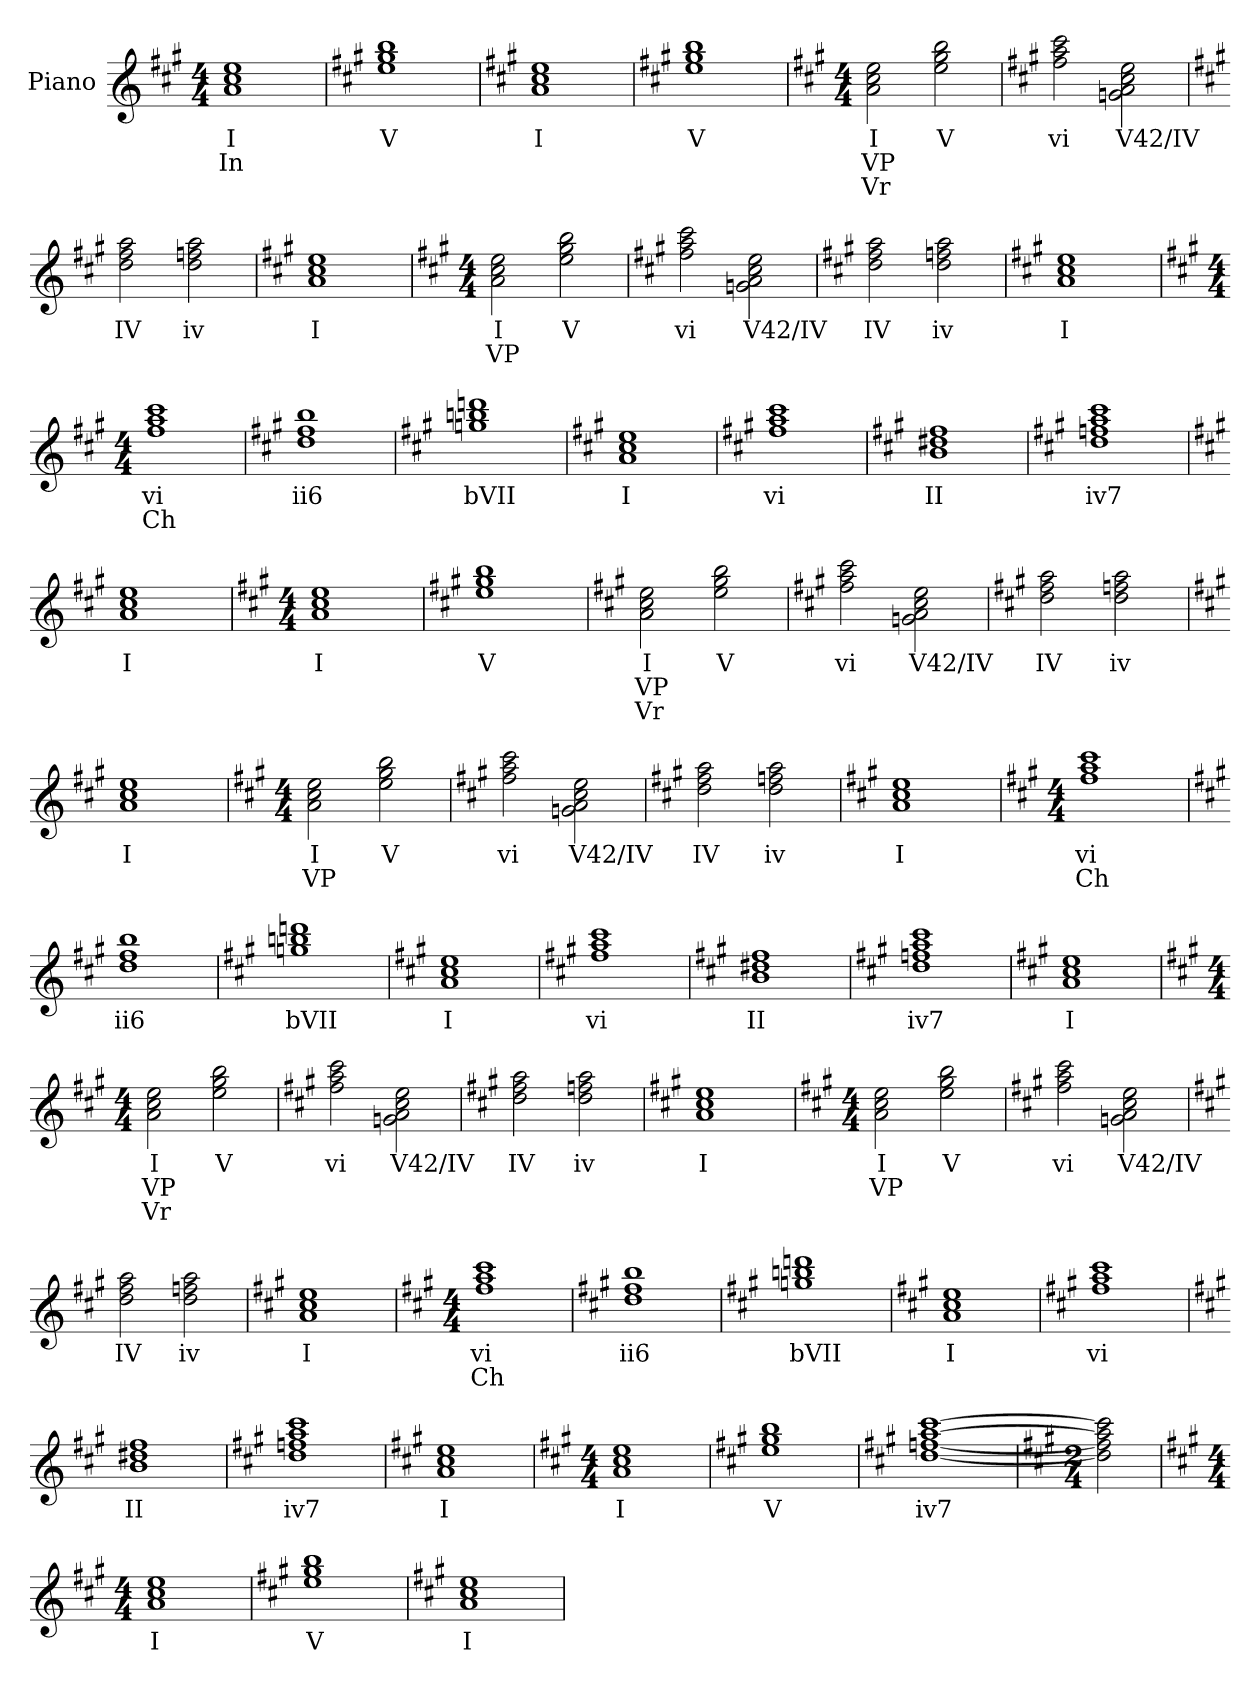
**kern	**text	**text	**text
*part1	*part1	*part1	*part1
*staff1	*staff1	*staff1	*staff1
*I"Piano	*	*	*
*I'Pno	*	*	*
*k[f#c#g#]	*	*	*
*A:	*	*	*
*M4/4	*	*	*
=	=	=	=
1a 1cc# 1ee	I	In	.
=	=	=	=
*k[f#c#g#]	*	*	*
*A:	*	*	*
1ee 1gg# 1bb	V	.	.
=	=	=	=
*k[f#c#g#]	*	*	*
*A:	*	*	*
1a 1cc# 1ee	I	.	.
=	=	=	=
*k[f#c#g#]	*	*	*
*A:	*	*	*
1ee 1gg# 1bb	V	.	.
=	=	=	=
*k[f#c#g#]	*	*	*
*A:	*	*	*
*M4/4	*	*	*
2a 2cc# 2ee	I	VP	Vr
2ee 2gg# 2bb	V	.	.
=	=	=	=
*k[f#c#g#]	*	*	*
*A:	*	*	*
2ff# 2aa 2ccc#	vi	.	.
2gn 2a 2cc# 2ee	V42/IV	.	.
=	=	=	=
*k[f#c#g#]	*	*	*
*A:	*	*	*
2dd 2ff# 2aa	IV	.	.
2dd 2ffn 2aa	iv	.	.
=	=	=	=
*k[f#c#g#]	*	*	*
*A:	*	*	*
1a 1cc# 1ee	I	.	.
=	=	=	=
*k[f#c#g#]	*	*	*
*A:	*	*	*
*M4/4	*	*	*
2a 2cc# 2ee	I	VP	.
2ee 2gg# 2bb	V	.	.
=	=	=	=
*k[f#c#g#]	*	*	*
*A:	*	*	*
2ff# 2aa 2ccc#	vi	.	.
2gn 2a 2cc# 2ee	V42/IV	.	.
=	=	=	=
*k[f#c#g#]	*	*	*
*A:	*	*	*
2dd 2ff# 2aa	IV	.	.
2dd 2ffn 2aa	iv	.	.
=	=	=	=
*k[f#c#g#]	*	*	*
*A:	*	*	*
1a 1cc# 1ee	I	.	.
=	=	=	=
*k[f#c#g#]	*	*	*
*A:	*	*	*
*M4/4	*	*	*
1ff# 1aa 1ccc#	vi	Ch	.
=	=	=	=
*k[f#c#g#]	*	*	*
*A:	*	*	*
1dd 1ff# 1bb	ii6	.	.
=	=	=	=
*k[f#c#g#]	*	*	*
*A:	*	*	*
1ggn 1bbn 1dddn	bVII	.	.
=	=	=	=
*k[f#c#g#]	*	*	*
*A:	*	*	*
1a 1cc# 1ee	I	.	.
=	=	=	=
*k[f#c#g#]	*	*	*
*A:	*	*	*
1ff# 1aa 1ccc#	vi	.	.
=	=	=	=
*k[f#c#g#]	*	*	*
*A:	*	*	*
1b 1dd#X 1ff#	II	.	.
=	=	=	=
*k[f#c#g#]	*	*	*
*A:	*	*	*
1dd 1ffn 1aa 1ccc#	iv7	.	.
=	=	=	=
*k[f#c#g#]	*	*	*
*A:	*	*	*
1a 1cc# 1ee	I	.	.
=	=	=	=
*k[f#c#g#]	*	*	*
*A:	*	*	*
*M4/4	*	*	*
1a 1cc# 1ee	I	.	.
=	=	=	=
*k[f#c#g#]	*	*	*
*A:	*	*	*
1ee 1gg# 1bb	V	.	.
=	=	=	=
*k[f#c#g#]	*	*	*
*A:	*	*	*
2a 2cc# 2ee	I	VP	Vr
2ee 2gg# 2bb	V	.	.
=	=	=	=
*k[f#c#g#]	*	*	*
*A:	*	*	*
2ff# 2aa 2ccc#	vi	.	.
2gn 2a 2cc# 2ee	V42/IV	.	.
=	=	=	=
*k[f#c#g#]	*	*	*
*A:	*	*	*
2dd 2ff# 2aa	IV	.	.
2dd 2ffn 2aa	iv	.	.
=	=	=	=
*k[f#c#g#]	*	*	*
*A:	*	*	*
1a 1cc# 1ee	I	.	.
=	=	=	=
*k[f#c#g#]	*	*	*
*A:	*	*	*
*M4/4	*	*	*
2a 2cc# 2ee	I	VP	.
2ee 2gg# 2bb	V	.	.
=	=	=	=
*k[f#c#g#]	*	*	*
*A:	*	*	*
2ff# 2aa 2ccc#	vi	.	.
2gn 2a 2cc# 2ee	V42/IV	.	.
=	=	=	=
*k[f#c#g#]	*	*	*
*A:	*	*	*
2dd 2ff# 2aa	IV	.	.
2dd 2ffn 2aa	iv	.	.
=	=	=	=
*k[f#c#g#]	*	*	*
*A:	*	*	*
1a 1cc# 1ee	I	.	.
=	=	=	=
*k[f#c#g#]	*	*	*
*A:	*	*	*
*M4/4	*	*	*
1ff# 1aa 1ccc#	vi	Ch	.
=	=	=	=
*k[f#c#g#]	*	*	*
*A:	*	*	*
1dd 1ff# 1bb	ii6	.	.
=	=	=	=
*k[f#c#g#]	*	*	*
*A:	*	*	*
1ggn 1bbn 1dddn	bVII	.	.
=	=	=	=
*k[f#c#g#]	*	*	*
*A:	*	*	*
1a 1cc# 1ee	I	.	.
=	=	=	=
*k[f#c#g#]	*	*	*
*A:	*	*	*
1ff# 1aa 1ccc#	vi	.	.
=	=	=	=
*k[f#c#g#]	*	*	*
*A:	*	*	*
1b 1dd#X 1ff#	II	.	.
=	=	=	=
*k[f#c#g#]	*	*	*
*A:	*	*	*
1dd 1ffn 1aa 1ccc#	iv7	.	.
=	=	=	=
*k[f#c#g#]	*	*	*
*A:	*	*	*
1a 1cc# 1ee	I	.	.
=	=	=	=
*k[f#c#g#]	*	*	*
*A:	*	*	*
*M4/4	*	*	*
2a 2cc# 2ee	I	VP	Vr
2ee 2gg# 2bb	V	.	.
=	=	=	=
*k[f#c#g#]	*	*	*
*A:	*	*	*
2ff# 2aa 2ccc#	vi	.	.
2gn 2a 2cc# 2ee	V42/IV	.	.
=	=	=	=
*k[f#c#g#]	*	*	*
*A:	*	*	*
2dd 2ff# 2aa	IV	.	.
2dd 2ffn 2aa	iv	.	.
=	=	=	=
*k[f#c#g#]	*	*	*
*A:	*	*	*
1a 1cc# 1ee	I	.	.
=	=	=	=
*k[f#c#g#]	*	*	*
*A:	*	*	*
*M4/4	*	*	*
2a 2cc# 2ee	I	VP	.
2ee 2gg# 2bb	V	.	.
=	=	=	=
*k[f#c#g#]	*	*	*
*A:	*	*	*
2ff# 2aa 2ccc#	vi	.	.
2gn 2a 2cc# 2ee	V42/IV	.	.
=	=	=	=
*k[f#c#g#]	*	*	*
*A:	*	*	*
2dd 2ff# 2aa	IV	.	.
2dd 2ffn 2aa	iv	.	.
=	=	=	=
*k[f#c#g#]	*	*	*
*A:	*	*	*
1a 1cc# 1ee	I	.	.
=	=	=	=
*k[f#c#g#]	*	*	*
*A:	*	*	*
*M4/4	*	*	*
1ff# 1aa 1ccc#	vi	Ch	.
=	=	=	=
*k[f#c#g#]	*	*	*
*A:	*	*	*
1dd 1ff# 1bb	ii6	.	.
=	=	=	=
*k[f#c#g#]	*	*	*
*A:	*	*	*
1ggn 1bbn 1dddn	bVII	.	.
=	=	=	=
*k[f#c#g#]	*	*	*
*A:	*	*	*
1a 1cc# 1ee	I	.	.
=	=	=	=
*k[f#c#g#]	*	*	*
*A:	*	*	*
1ff# 1aa 1ccc#	vi	.	.
=	=	=	=
*k[f#c#g#]	*	*	*
*A:	*	*	*
1b 1dd#X 1ff#	II	.	.
=	=	=	=
*k[f#c#g#]	*	*	*
*A:	*	*	*
1dd 1ffn 1aa 1ccc#	iv7	.	.
=	=	=	=
*k[f#c#g#]	*	*	*
*A:	*	*	*
1a 1cc# 1ee	I	.	.
=	=	=	=
*k[f#c#g#]	*	*	*
*A:	*	*	*
*M4/4	*	*	*
1a 1cc# 1ee	I	.	.
=	=	=	=
*k[f#c#g#]	*	*	*
*A:	*	*	*
1ee 1gg# 1bb	V	.	.
=	=	=	=
*k[f#c#g#]	*	*	*
*A:	*	*	*
[1dd [1ffn [1aa [1ccc#	iv7	.	.
=	=	=	=
*k[f#c#g#]	*	*	*
*A:	*	*	*
*M2/4	*	*	*
2dd] 2ffn] 2aa] 2ccc#]	.	.	.
=	=	=	=
*k[f#c#g#]	*	*	*
*A:	*	*	*
*M4/4	*	*	*
1a 1cc# 1ee	I	.	.
=	=	=	=
*k[f#c#g#]	*	*	*
*A:	*	*	*
1ee 1gg# 1bb	V	.	.
=	=	=	=
*k[f#c#g#]	*	*	*
*A:	*	*	*
1a 1cc# 1ee	I	.	.
=	=	=	=
*-	*-	*-	*-
